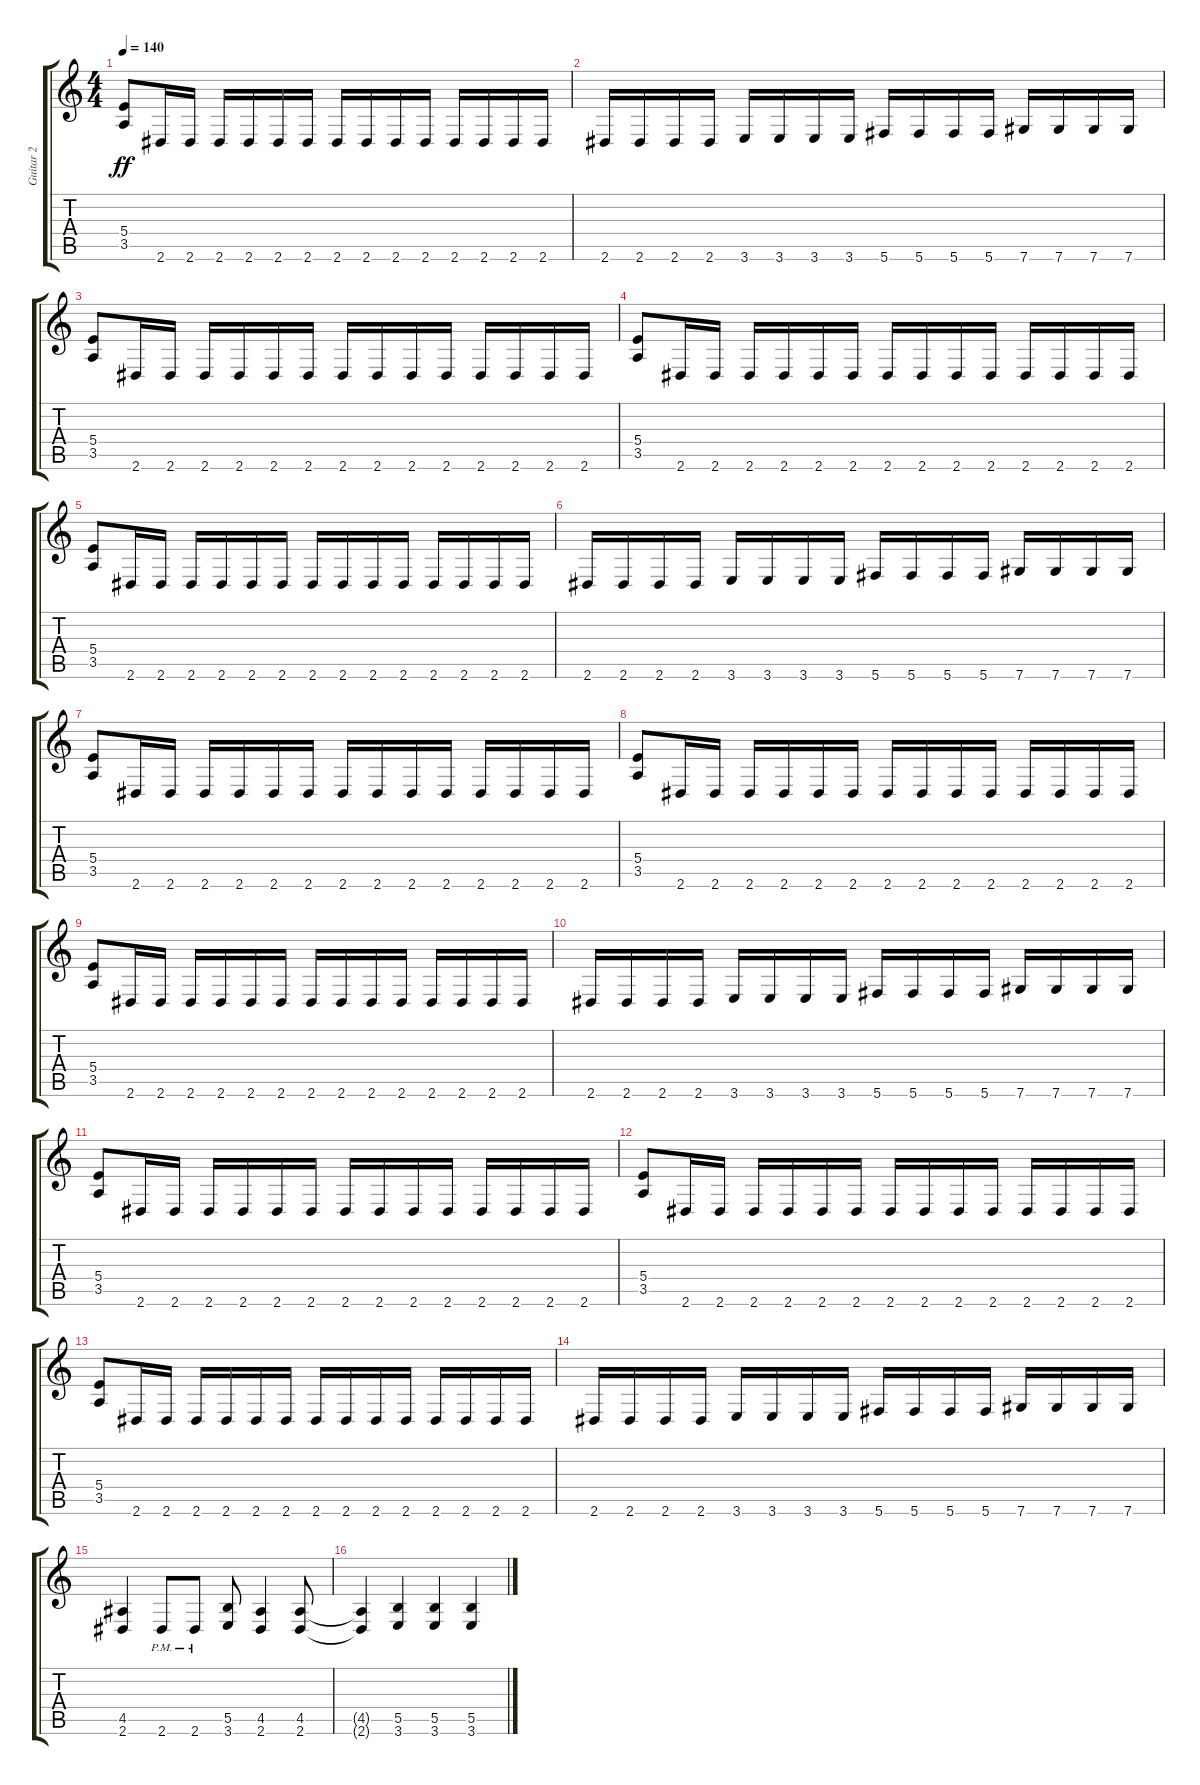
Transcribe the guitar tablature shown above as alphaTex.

\track ("Guitar 2" "Guitar 2") {instrument distortionguitar}
\staff {score tabs}
\tuning (Db4 Ab3 E3 B2 Gb2 Db2) {hide}
\ts (4 4)
\tempo 140
\clef g2
\ks c
(5.4 3.5).8{dy ff} 2.6.16 2.6.16 2.6.16 2.6.16 2.6.16 2.6.16 2.6.16 2.6.16 2.6.16 2.6.16 2.6.16 2.6.16 2.6.16 2.6.16 |
2.6.16 2.6.16 2.6.16 2.6.16 3.6.16 3.6.16 3.6.16 3.6.16 5.6.16 5.6.16 5.6.16 5.6.16 7.6.16 7.6.16 7.6.16 7.6.16 |
(5.4 3.5).8 2.6.16 2.6.16 2.6.16 2.6.16 2.6.16 2.6.16 2.6.16 2.6.16 2.6.16 2.6.16 2.6.16 2.6.16 2.6.16 2.6.16 |
(5.4 3.5).8 2.6.16 2.6.16 2.6.16 2.6.16 2.6.16 2.6.16 2.6.16 2.6.16 2.6.16 2.6.16 2.6.16 2.6.16 2.6.16 2.6.16 |
(5.4 3.5).8 2.6.16 2.6.16 2.6.16 2.6.16 2.6.16 2.6.16 2.6.16 2.6.16 2.6.16 2.6.16 2.6.16 2.6.16 2.6.16 2.6.16 |
2.6.16 2.6.16 2.6.16 2.6.16 3.6.16 3.6.16 3.6.16 3.6.16 5.6.16 5.6.16 5.6.16 5.6.16 7.6.16 7.6.16 7.6.16 7.6.16 |
(5.4 3.5).8 2.6.16 2.6.16 2.6.16 2.6.16 2.6.16 2.6.16 2.6.16 2.6.16 2.6.16 2.6.16 2.6.16 2.6.16 2.6.16 2.6.16 |
(5.4 3.5).8 2.6.16 2.6.16 2.6.16 2.6.16 2.6.16 2.6.16 2.6.16 2.6.16 2.6.16 2.6.16 2.6.16 2.6.16 2.6.16 2.6.16 |
(5.4 3.5).8 2.6.16 2.6.16 2.6.16 2.6.16 2.6.16 2.6.16 2.6.16 2.6.16 2.6.16 2.6.16 2.6.16 2.6.16 2.6.16 2.6.16 |
2.6.16 2.6.16 2.6.16 2.6.16 3.6.16 3.6.16 3.6.16 3.6.16 5.6.16 5.6.16 5.6.16 5.6.16 7.6.16 7.6.16 7.6.16 7.6.16 |
(5.4 3.5).8 2.6.16 2.6.16 2.6.16 2.6.16 2.6.16 2.6.16 2.6.16 2.6.16 2.6.16 2.6.16 2.6.16 2.6.16 2.6.16 2.6.16 |
(5.4 3.5).8 2.6.16 2.6.16 2.6.16 2.6.16 2.6.16 2.6.16 2.6.16 2.6.16 2.6.16 2.6.16 2.6.16 2.6.16 2.6.16 2.6.16 |
(5.4 3.5).8 2.6.16 2.6.16 2.6.16 2.6.16 2.6.16 2.6.16 2.6.16 2.6.16 2.6.16 2.6.16 2.6.16 2.6.16 2.6.16 2.6.16 |
2.6.16 2.6.16 2.6.16 2.6.16 3.6.16 3.6.16 3.6.16 3.6.16 5.6.16 5.6.16 5.6.16 5.6.16 7.6.16 7.6.16 7.6.16 7.6.16 |
(4.5 2.6).4 2.6{pm}.8 2.6{pm}.8 (5.5 3.6).8 (4.5 2.6).4 (4.5 2.6).8 |
(4.5{t} 2.6{t}).4 (5.5 3.6).4 (5.5 3.6).4 (5.5 3.6).4
